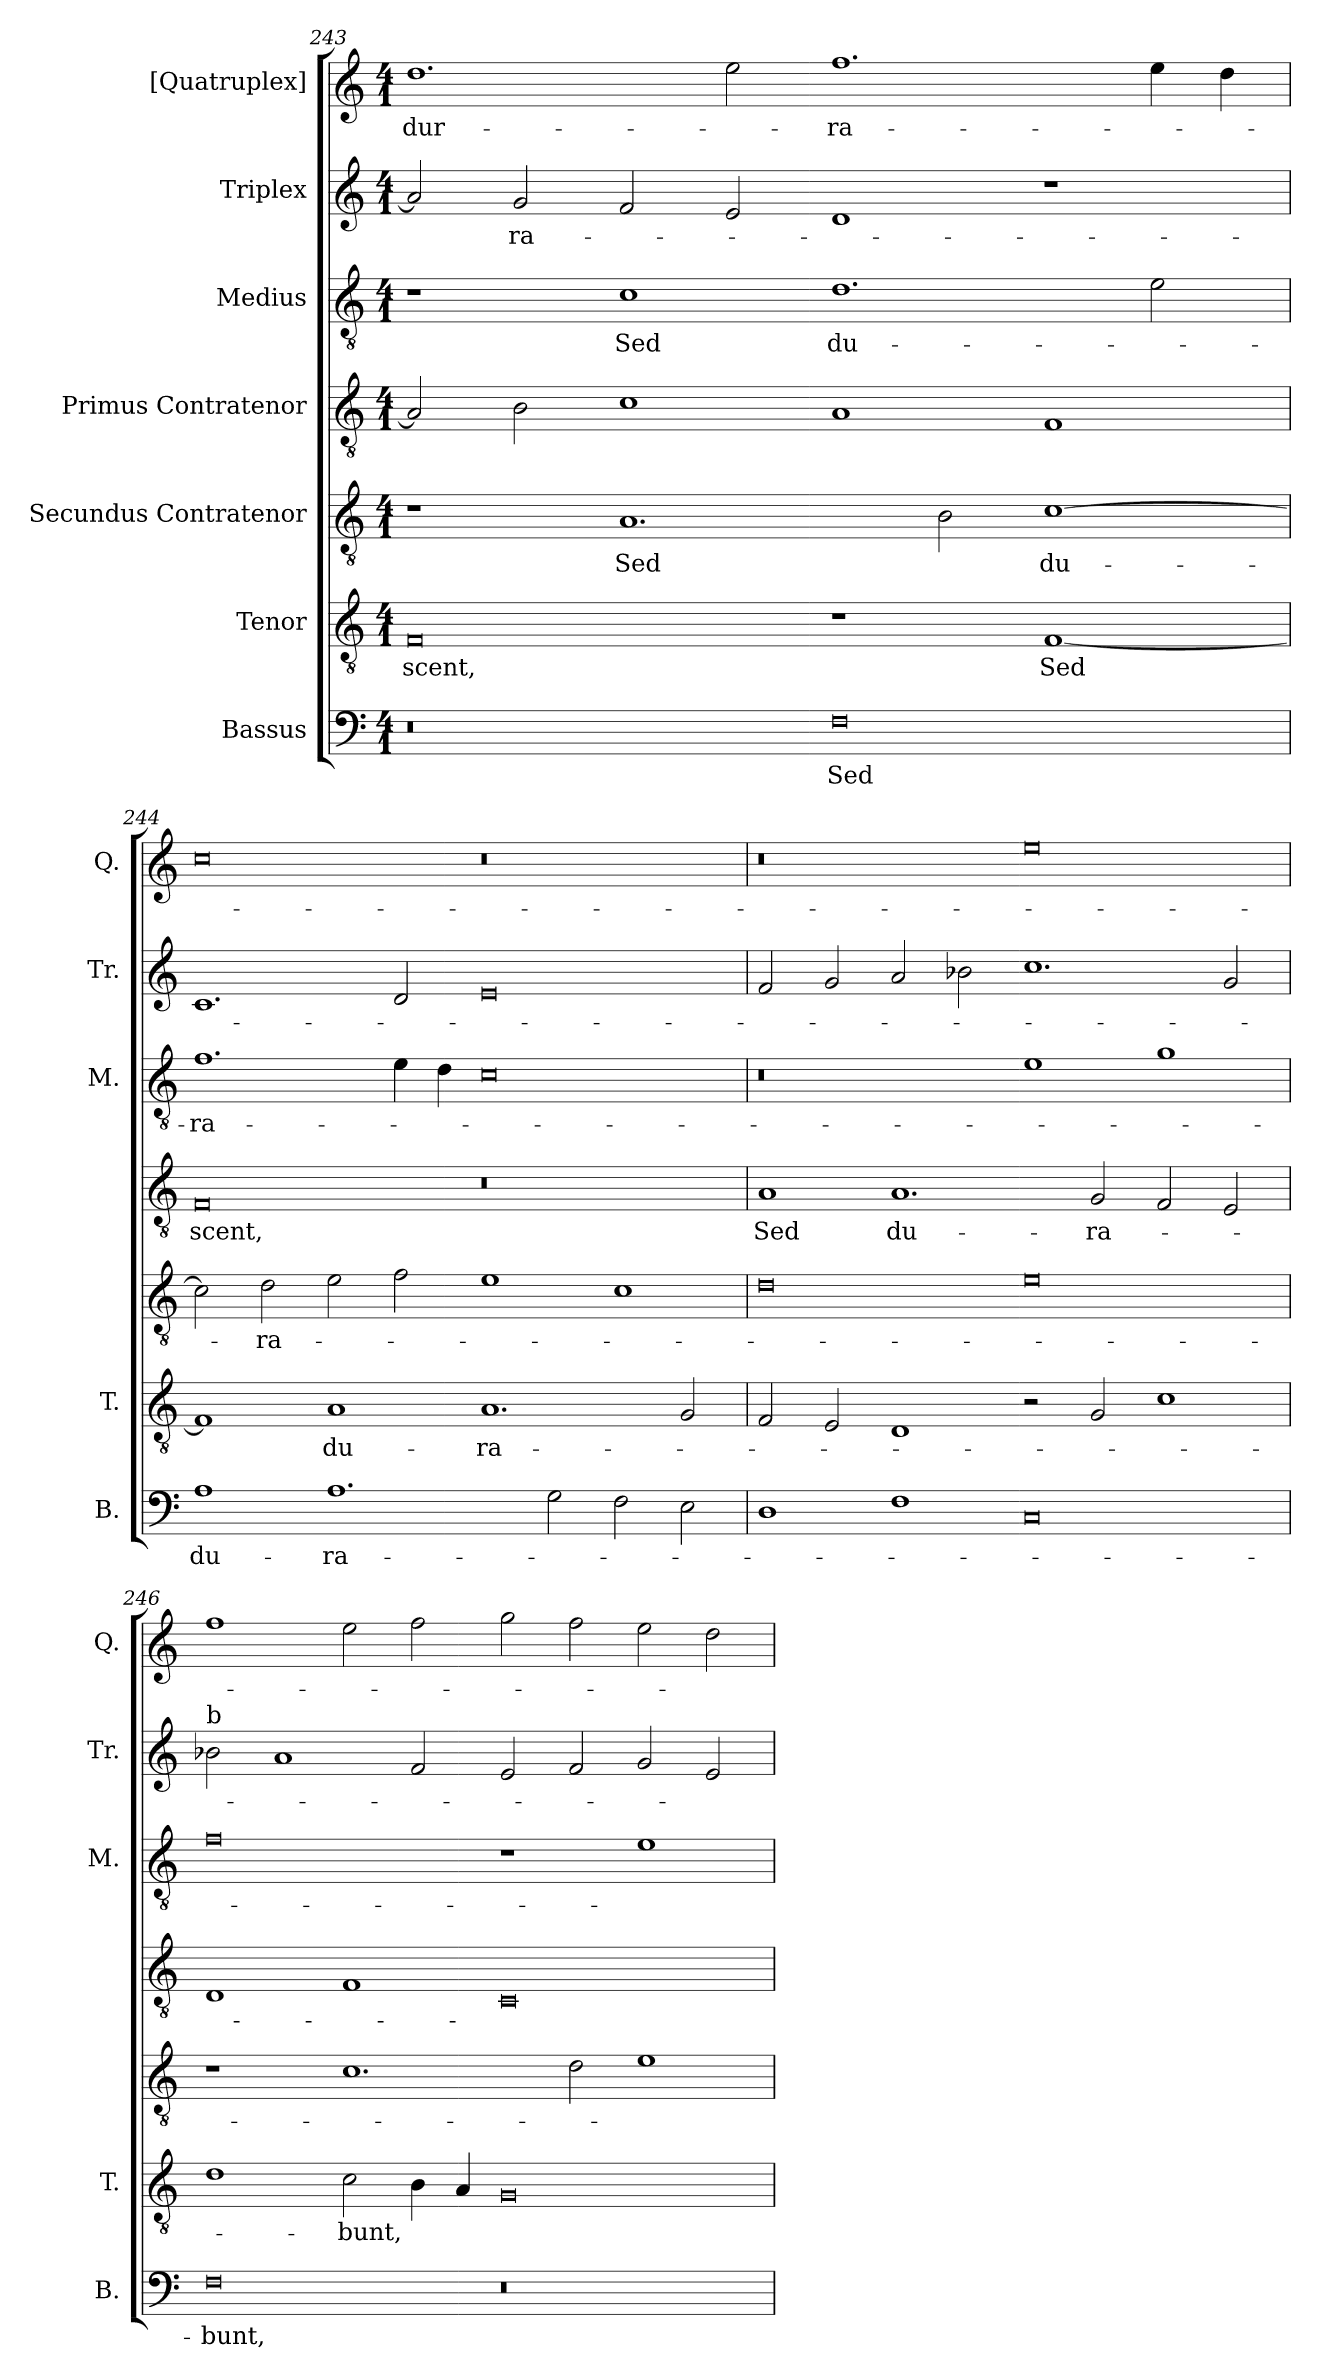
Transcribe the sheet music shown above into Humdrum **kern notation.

**kern	**text	**kern	**text	**kern	**text	**kern	**text	**kern	**text	**kern	**text	**kern	**text
*part7	*part7	*part6	*part6	*part5	*part5	*part4	*part4	*part3	*part3	*part2	*part2	*part1	*part1
*staff7	*staff7	*staff6	*staff6	*staff5	*staff5	*staff4	*staff4	*staff3	*staff3	*staff2	*staff2	*staff1	*staff1
*I"Bassus	*	*I"Tenor	*	*I"Secundus Contratenor	*	*I"Primus Contratenor	*	*I"Medius	*	*I"Triplex	*	*I"[Quatruplex]	*
*I'B.	*	*I'T.	*	*	*	*	*	*I'M.	*	*I'Tr.	*	*I'Q.	*
*clefF4	*	*clefGv2	*	*clefGv2	*	*clefGv2	*	*clefGv2	*	*clefG2	*	*clefG2	*
*	*	*ITrd7c12	*	*ITrd7c12	*	*ITrd7c12	*	*ITrd7c12	*	*	*	*	*
*k[]	*	*k[]	*	*k[]	*	*k[]	*	*k[]	*	*k[]	*	*k[]	*
*C:	*	*C:	*	*C:	*	*C:	*	*C:	*	*C:	*	*C:	*
*M4/1	*	*M4/1	*	*M4/1	*	*M4/1	*	*M4/1	*	*M4/1	*	*M4/1	*
=243	=243	=243	=243	=243	=243	=243	=243	=243	=243	=243	=243	=243	=243
!	!	!	!LO:LY:b:color=#000000	!	!	!	!	!	!	!	!	!	!
!	!	!	!	!	!	!	!	!	!	!	!	!	!LO:LY:b:color=#000000
0r	.	0FFi	-scent,	1r	.	2AAi/]	.	1r	.	2ai/]	.	1.ddi	dur-
!	!	!	!	!	!	!	!	!	!	!	!LO:LY:b:color=#000000	!	!
.	.	.	.	.	.	2BBi\	.	.	.	2gi/	-ra-	.	.
!	!	!	!	!	!LO:LY:b:color=#000000	!	!	!	!	!	!	!	!
!	!	!	!	!	!	!	!	!	!LO:LY:b:color=#000000	!	!	!	!
.	.	.	.	1.AAi	Sed	1Ci	.	1Ci	Sed	2fi/	.	.	.
.	.	.	.	.	.	.	.	.	.	2ei/	.	2eei\	.
!	!LO:LY:b:color=#000000	!	!	!	!	!	!	!	!	!	!	!	!
!	!	!	!	!	!	!	!	!	!LO:LY:b:color=#000000	!	!	!	!
!	!	!	!	!	!	!	!	!	!	!	!	!	!LO:LY:b:color=#000000
0Fi	Sed	1r	.	.	.	1AAi	.	1.Di	du-	1di	.	1.ffi	-ra-
.	.	.	.	2BBi\	.	.	.	.	.	.	.	.	.
!	!	!	!LO:LY:b:color=#000000	!	!	!	!	!	!	!	!	!	!
!	!	!	!	!	!LO:LY:b:color=#000000	!	!	!	!	!	!	!	!
.	.	[<1FFi	Sed	[>1Ci	du-	1FFi	.	.	.	1r	.	.	.
.	.	.	.	.	.	.	.	2Ei\	.	.	.	4eei\	.
.	.	.	.	.	.	.	.	.	.	.	.	4ddi\	.
!!LO:LB:g=z
=244`	=244`	=244`	=244`	=244`	=244`	=244`	=244`	=244`	=244`	=244`	=244`	=244`	=244`
!	!LO:LY:b:color=#000000	!	!	!	!	!	!	!	!	!	!	!	!
!	!	!	!	!	!	!	!LO:LY:b:color=#000000	!	!	!	!	!	!
!	!	!	!	!	!	!	!	!	!LO:LY:b:color=#000000	!	!	!	!
1Ai	du-	1FFi]	.	2Ci\]	.	0FFi	-scent,	1.Fi	-ra-	1.ci	.	0cci	.
!	!	!	!	!	!LO:LY:b:color=#000000	!	!	!	!	!	!	!	!
.	.	.	.	2Di\	-ra-	.	.	.	.	.	.	.	.
!	!LO:LY:b:color=#000000	!	!	!	!	!	!	!	!	!	!	!	!
!	!	!	!LO:LY:b:color=#000000	!	!	!	!	!	!	!	!	!	!
1.Ai	-ra-	1AAi	du-	2Ei\	.	.	.	.	.	.	.	.	.
.	.	.	.	2Fi\	.	.	.	4Ei\	.	2di/	.	.	.
.	.	.	.	.	.	.	.	4Di\	.	.	.	.	.
!	!	!	!LO:LY:b:color=#000000	!	!	!	!	!	!	!	!	!	!
.	.	1.AAi	-ra-	1Ei	.	0r	.	0Ci	.	0ei	.	0r	.
2Gi\	.	.	.	.	.	.	.	.	.	.	.	.	.
2Fi\	.	.	.	1Ci	.	.	.	.	.	.	.	.	.
2Ei\	.	2GGi/	.	.	.	.	.	.	.	.	.	.	.
=245`	=245`	=245`	=245`	=245`	=245`	=245`	=245`	=245`	=245`	=245`	=245`	=245`	=245`
!	!	!	!	!	!	!	!LO:LY:b:color=#000000	!	!	!	!	!	!
1Di	.	2FFi/	.	0Di	.	1AAi	Sed	0r	.	2fi/	.	0r	.
.	.	2EEi/	.	.	.	.	.	.	.	2gi/	.	.	.
!	!	!	!	!	!	!	!LO:LY:b:color=#000000	!	!	!	!	!	!
1Fi	.	1DDi	.	.	.	1.AAi	du-	.	.	2ai/	.	.	.
.	.	.	.	.	.	.	.	.	.	2b-Xi\	.	.	.
0Ci	.	2r	.	0Ei	.	.	.	1Ei	.	1.cci	.	0eei	.
!	!	!	!	!	!	!	!LO:LY:b:color=#000000	!	!	!	!	!	!
.	.	2GGi/	.	.	.	2GGi/	-ra-	.	.	.	.	.	.
.	.	1Ci	.	.	.	2FFi/	.	1Gi	.	.	.	.	.
.	.	.	.	.	.	2EEi/	.	.	.	2gi/	.	.	.
!!LO:PB:g=z
=246`	=246`	=246`	=246`	=246`	=246`	=246`	=246`	=246`	=246`	=246`	=246`	=246`	=246`
!	!	!	!	!	!	!	!	!	!	!LO:TX:a:t=b	!	!	!
!	!LO:LY:b:color=#000000	!	!	!	!	!	!	!	!	!	!	!	!
0Fi	-bunt,	1Di	.	1r	.	1DDi	.	0Fi	.	2b-i\	.	1ffi	.
.	.	.	.	.	.	.	.	.	.	1ai	.	.	.
!	!	!	!LO:LY:b:color=#000000	!	!	!	!	!	!	!	!	!	!
.	.	2Ci\	-bunt,	1.Ci	.	1FFi	.	.	.	.	.	2eei\	.
.	.	4BBi\	.	.	.	.	.	.	.	2fi/	.	2ffi\	.
.	.	4AAi/	.	.	.	.	.	.	.	.	.	.	.
0r	.	0GGi	.	.	.	0CCi	.	1r	.	2ei/	.	2ggi\	.
.	.	.	.	2Di\	.	.	.	.	.	2fi/	.	2ffi\	.
.	.	.	.	1Ei	.	.	.	1Ei	.	2gi/	.	2eei\	.
.	.	.	.	.	.	.	.	.	.	2ei/	.	2ddi\	.
=`	=`	=`	=`	=`	=`	=`	=`	=`	=`	=`	=`	=`	=`
*-	*-	*-	*-	*-	*-	*-	*-	*-	*-	*-	*-	*-	*-
